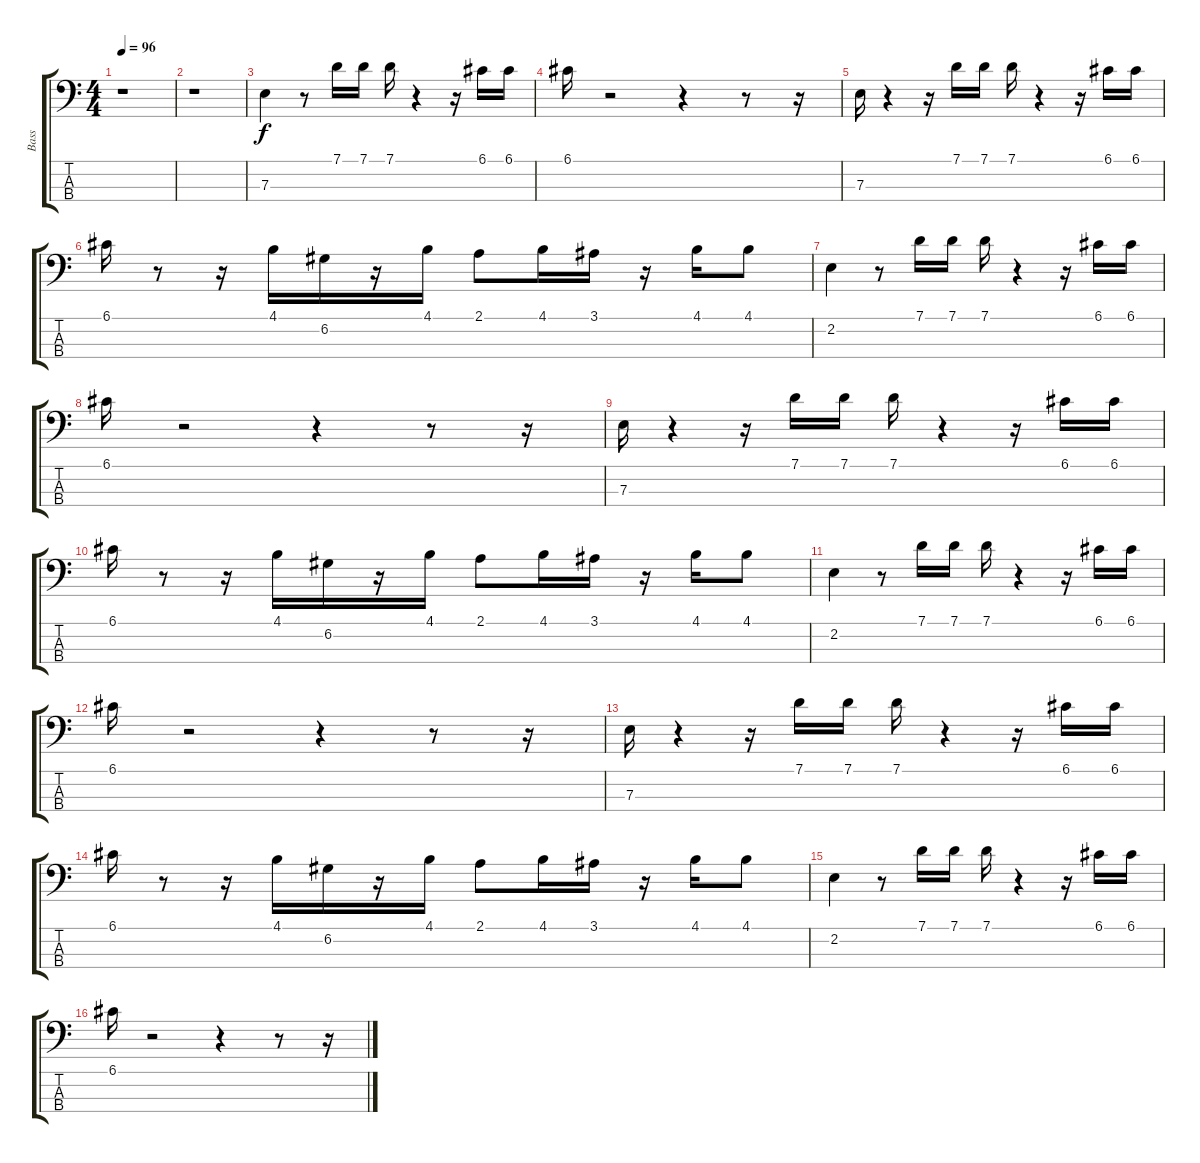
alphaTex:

\track ("Bass" "Bass") {instrument electricbassfinger}
\staff {score tabs}
\tuning (G2 D2 A1 E1) {hide}
\ts (4 4)
\tempo 96
\clef f4
\ks c
r.1{dy f instrument electricbassfinger} |
r.1 |
7.3.4 r.8 7.1.16 7.1.16 7.1.16 r.4 r.16 6.1.16 6.1.16 |
6.1.16 r.2 r.4 r.8 r.16 |
7.3.16 r.4 r.16 7.1.16 7.1.16 7.1.16 r.4 r.16 6.1.16 6.1.16 |
6.1.16 r.8 r.16 4.1.16 6.2.16 r.16 4.1.16 2.1.8 4.1.16 3.1.16 r.16 4.1.16 4.1.8 |
2.2.4 r.8 7.1.16 7.1.16 7.1.16 r.4 r.16 6.1.16 6.1.16 |
6.1.16 r.2 r.4 r.8 r.16 |
7.3.16 r.4 r.16 7.1.16 7.1.16 7.1.16 r.4 r.16 6.1.16 6.1.16 |
6.1.16 r.8 r.16 4.1.16 6.2.16 r.16 4.1.16 2.1.8 4.1.16 3.1.16 r.16 4.1.16 4.1.8 |
2.2.4 r.8 7.1.16 7.1.16 7.1.16 r.4 r.16 6.1.16 6.1.16 |
6.1.16 r.2 r.4 r.8 r.16 |
7.3.16 r.4 r.16 7.1.16 7.1.16 7.1.16 r.4 r.16 6.1.16 6.1.16 |
6.1.16 r.8 r.16 4.1.16 6.2.16 r.16 4.1.16 2.1.8 4.1.16 3.1.16 r.16 4.1.16 4.1.8 |
2.2.4 r.8 7.1.16 7.1.16 7.1.16 r.4 r.16 6.1.16 6.1.16 |
6.1.16 r.2 r.4 r.8 r.16
